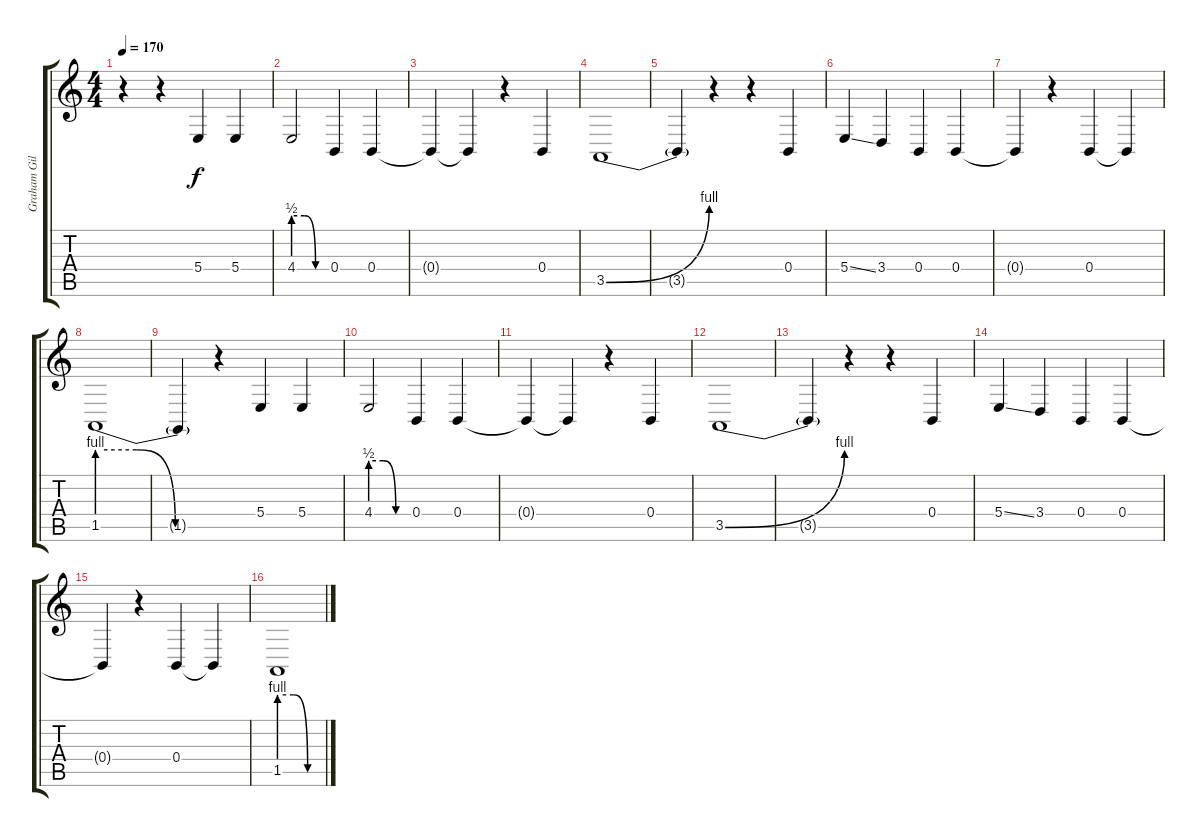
\track ("Graham Gillespie (Vocals)" "Graham Gil") {instrument lead2sawtooth}
\staff {score tabs}
\tuning (Db4 Ab3 E3 B2 Gb2 Db2) {hide}
\ts (4 4)
\tempo 170
\clef g2
\ks c
r.4{dy f} r.4 5.4.4 5.4.4 |
4.4{be (custom 0 2 20 2 40 0 60 0)}.2 0.4.4 0.4.4 |
0.4{t}.4 0.4{t}.4 r.4 0.4.4 |
3.5{be (bend 0 0 60 4)}.1 |
3.5{t}.4 r.4 r.4 0.4.4 |
5.4{ss}.4 3.4.4 0.4.4 0.4.4 |
0.4{t}.4 r.4 0.4.4 0.4{t}.4 |
1.5{be (custom 0 4 20 4 40 0 60 0)}.1 |
1.5{t}.4 r.4 5.4.4 5.4.4 |
4.4{be (custom 0 2 20 2 40 0 60 0)}.2 0.4.4 0.4.4 |
0.4{t}.4 0.4{t}.4 r.4 0.4.4 |
3.5{be (bend 0 0 60 4)}.1 |
3.5{t}.4 r.4 r.4 0.4.4 |
5.4{ss}.4 3.4.4 0.4.4 0.4.4 |
0.4{t}.4 r.4 0.4.4 0.4{t}.4 |
1.5{be (custom 0 4 20 4 40 0 60 0)}.1
